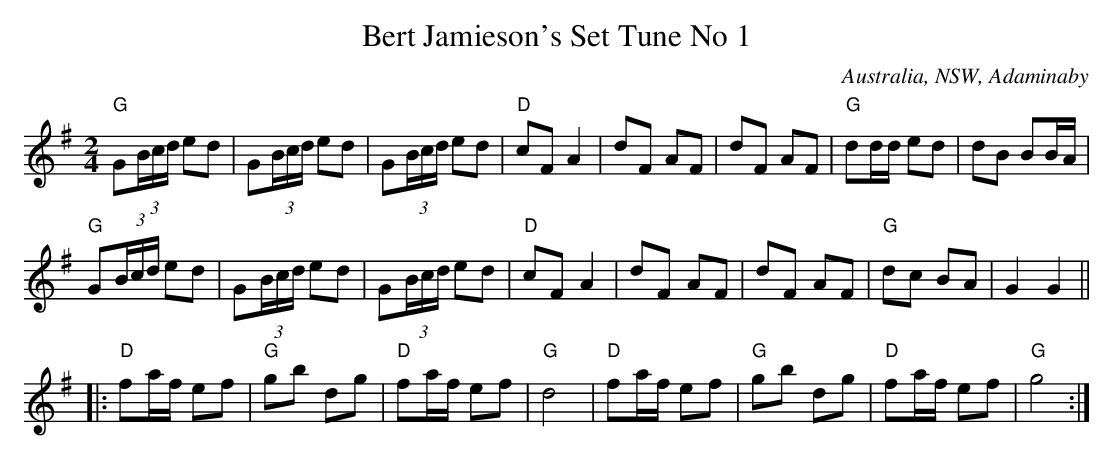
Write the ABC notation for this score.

X:1
T:Bert Jamieson's Set Tune No 1
O:Australia, NSW, Adaminaby
M:2/4
L:1/16
K:G
"G"G2(3Bcd e2d2|G2(3Bcd e2d2|G2(3Bcd e2d2|"D"c2F2A4|d2F2 A2F2|d2F2 A2F2|"G"d2dd e2d2|d2B2 B2BA|
 "G"G2(3Bcd e2d2|G2(3Bcd e2d2|G2(3Bcd e2d2|"D"c2F2A4|d2F2 A2F2|d2F2 A2F2|"G"d2c2 B2A2|G4 G4||
|:"D"f2af e2f2|"G"g2b2 d2g2|"D"f2af e2f2|"G"d8|"D"f2af e2f2|"G"g2b2 d2g2|"D"f2af e2f2|"G"g8:|
